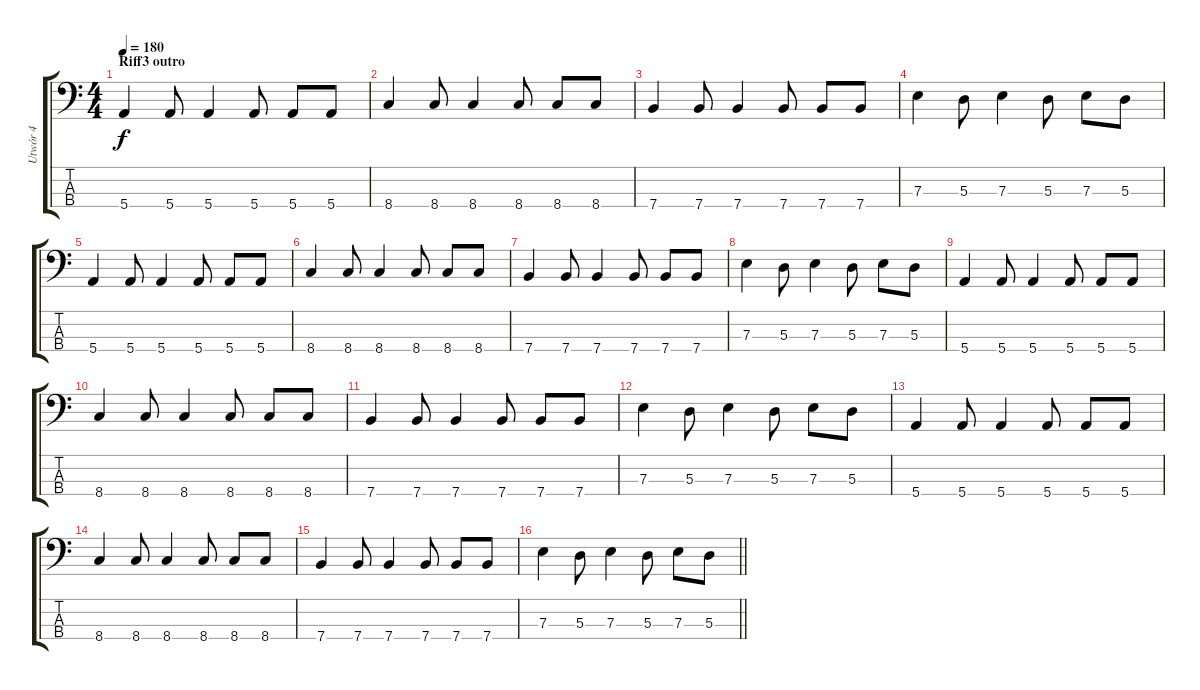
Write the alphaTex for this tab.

\track ("Utwór 4" "Utwór 4") {instrument electricbassfinger}
\staff {score tabs}
\tuning (G2 D2 A1 E1) {hide}
\ts (4 4)
\section ("" "Riff3 outro")
\tempo 180
\clef f4
\ks c
5.4.4{dy f} 5.4.8 5.4.4 5.4.8 5.4.8 5.4.8 |
8.4.4 8.4.8 8.4.4 8.4.8 8.4.8 8.4.8 |
7.4.4 7.4.8 7.4.4 7.4.8 7.4.8 7.4.8 |
7.3.4 5.3.8 7.3.4 5.3.8 7.3.8 5.3.8 |
5.4.4 5.4.8 5.4.4 5.4.8 5.4.8 5.4.8 |
8.4.4 8.4.8 8.4.4 8.4.8 8.4.8 8.4.8 |
7.4.4 7.4.8 7.4.4 7.4.8 7.4.8 7.4.8 |
7.3.4 5.3.8 7.3.4 5.3.8 7.3.8 5.3.8 |
5.4.4 5.4.8 5.4.4 5.4.8 5.4.8 5.4.8 |
8.4.4 8.4.8 8.4.4 8.4.8 8.4.8 8.4.8 |
7.4.4 7.4.8 7.4.4 7.4.8 7.4.8 7.4.8 |
7.3.4 5.3.8 7.3.4 5.3.8 7.3.8 5.3.8 |
5.4.4 5.4.8 5.4.4 5.4.8 5.4.8 5.4.8 |
8.4.4 8.4.8 8.4.4 8.4.8 8.4.8 8.4.8 |
7.4.4 7.4.8 7.4.4 7.4.8 7.4.8 7.4.8 |
\barLineRight lightlight
7.3.4 5.3.8 7.3.4 5.3.8 7.3.8 5.3.8
